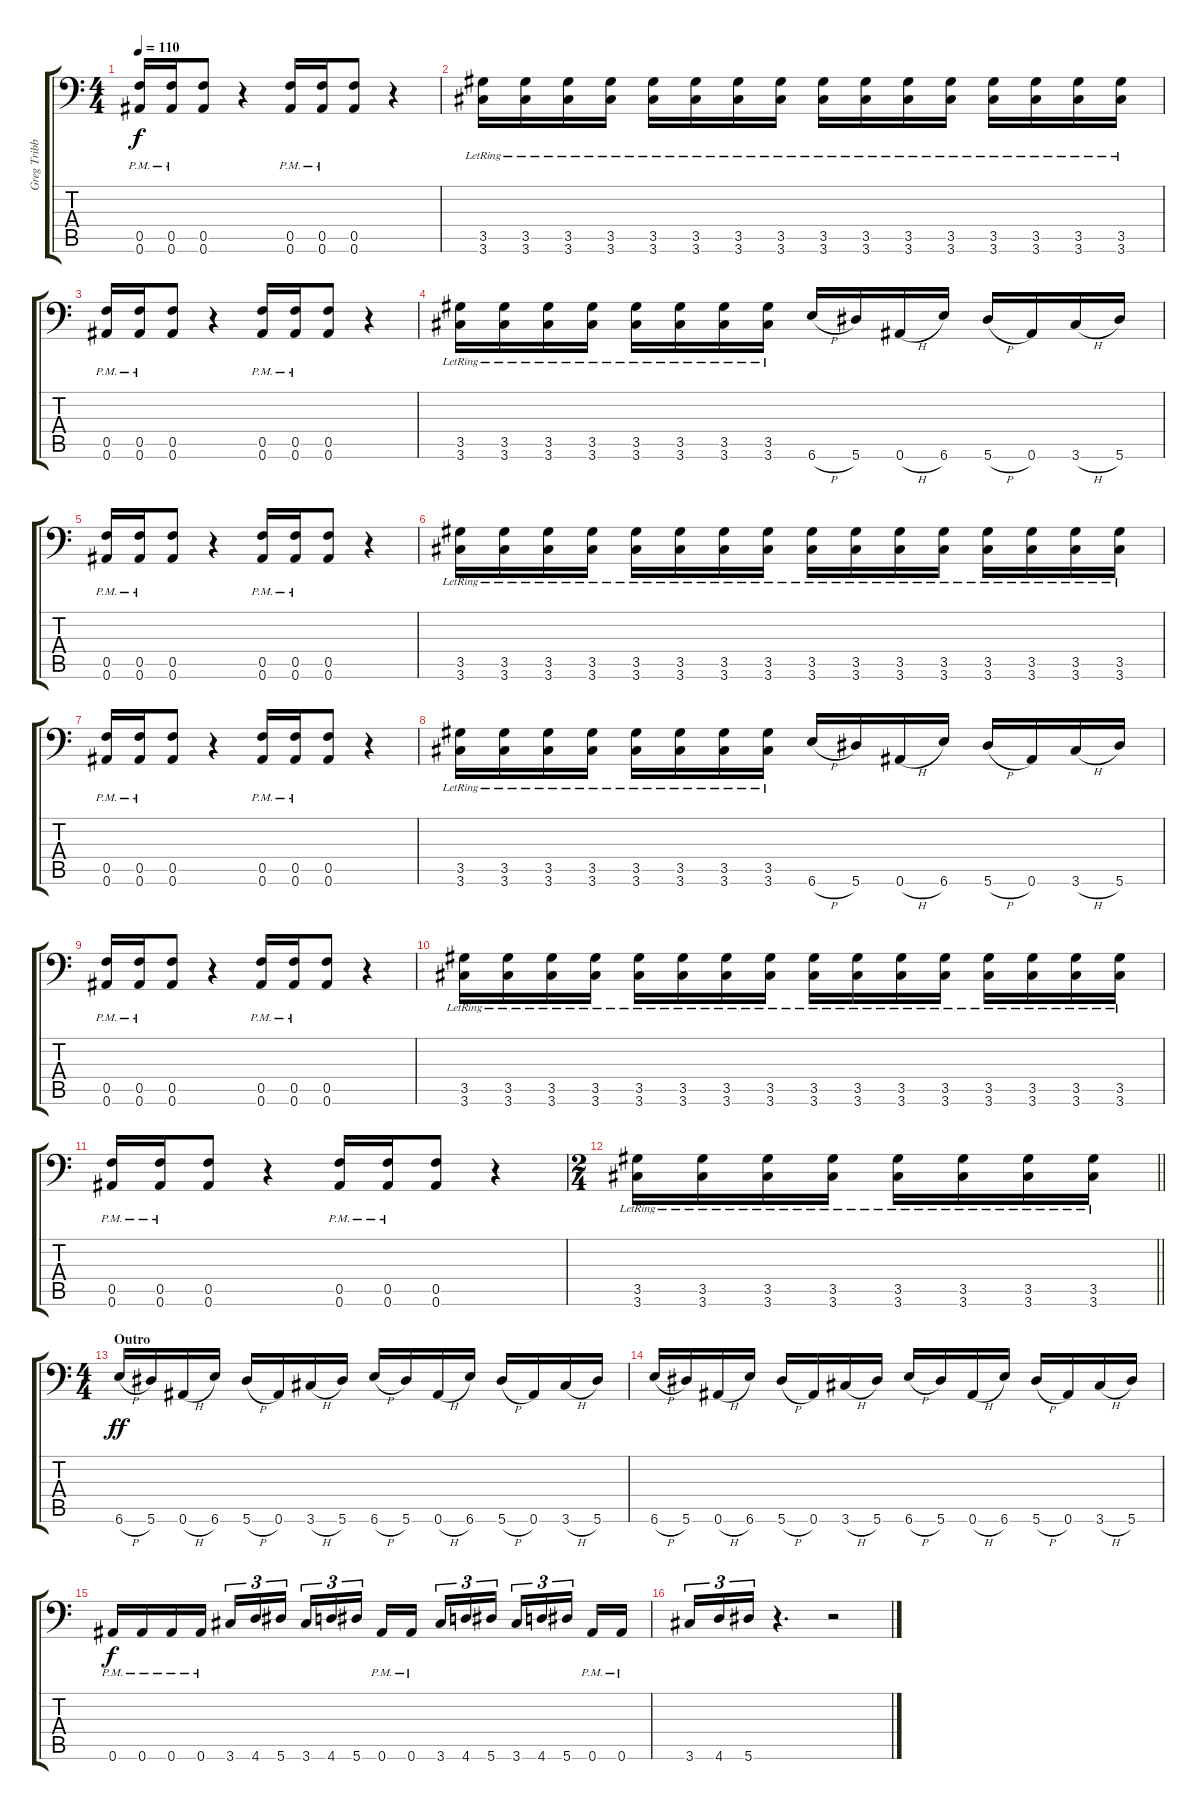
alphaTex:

\track ("Greg Tribbett" "Greg Tribb") {instrument distortionguitar}
\staff {score tabs}
\tuning (C4 G3 Eb3 Bb2 F2 Bb1) {hide}
\ts (4 4)
\tempo 110
\clef f4
\ks c
(0.5{pm} 0.6{pm}).16{dy f} (0.5{pm} 0.6{pm}).16 (0.5 0.6).8 r.4 (0.5{pm} 0.6{pm}).16 (0.5{pm} 0.6{pm}).16 (0.5 0.6).8 r.4 |
(3.5{lr} 3.6{lr}).16 (3.5{lr} 3.6{lr}).16 (3.5{lr} 3.6{lr}).16 (3.5{lr} 3.6{lr}).16 (3.5{lr} 3.6{lr}).16 (3.5{lr} 3.6{lr}).16 (3.5{lr} 3.6{lr}).16 (3.5{lr} 3.6{lr}).16 (3.5{lr} 3.6{lr}).16 (3.5{lr} 3.6{lr}).16 (3.5{lr} 3.6{lr}).16 (3.5{lr} 3.6{lr}).16 (3.5{lr} 3.6{lr}).16 (3.5{lr} 3.6{lr}).16 (3.5{lr} 3.6{lr}).16 (3.5{lr} 3.6{lr}).16 |
(0.5{pm} 0.6{pm}).16 (0.5{pm} 0.6{pm}).16 (0.5 0.6).8 r.4 (0.5{pm} 0.6{pm}).16 (0.5{pm} 0.6{pm}).16 (0.5 0.6).8 r.4 |
(3.5{lr} 3.6{lr}).16 (3.5{lr} 3.6{lr}).16 (3.5{lr} 3.6{lr}).16 (3.5{lr} 3.6{lr}).16 (3.5{lr} 3.6{lr}).16 (3.5{lr} 3.6{lr}).16 (3.5{lr} 3.6{lr}).16 (3.5{lr} 3.6{lr}).16 6.6{h}.16 5.6.16 0.6{h}.16 6.6.16 5.6{h}.16 0.6.16 3.6{h}.16 5.6.16 |
(0.5{pm} 0.6{pm}).16 (0.5{pm} 0.6{pm}).16 (0.5 0.6).8 r.4 (0.5{pm} 0.6{pm}).16 (0.5{pm} 0.6{pm}).16 (0.5 0.6).8 r.4 |
(3.5{lr} 3.6{lr}).16 (3.5{lr} 3.6{lr}).16 (3.5{lr} 3.6{lr}).16 (3.5{lr} 3.6{lr}).16 (3.5{lr} 3.6{lr}).16 (3.5{lr} 3.6{lr}).16 (3.5{lr} 3.6{lr}).16 (3.5{lr} 3.6{lr}).16 (3.5{lr} 3.6{lr}).16 (3.5{lr} 3.6{lr}).16 (3.5{lr} 3.6{lr}).16 (3.5{lr} 3.6{lr}).16 (3.5{lr} 3.6{lr}).16 (3.5{lr} 3.6{lr}).16 (3.5{lr} 3.6{lr}).16 (3.5{lr} 3.6{lr}).16 |
(0.5{pm} 0.6{pm}).16 (0.5{pm} 0.6{pm}).16 (0.5 0.6).8 r.4 (0.5{pm} 0.6{pm}).16 (0.5{pm} 0.6{pm}).16 (0.5 0.6).8 r.4 |
(3.5{lr} 3.6{lr}).16 (3.5{lr} 3.6{lr}).16 (3.5{lr} 3.6{lr}).16 (3.5{lr} 3.6{lr}).16 (3.5{lr} 3.6{lr}).16 (3.5{lr} 3.6{lr}).16 (3.5{lr} 3.6{lr}).16 (3.5{lr} 3.6{lr}).16 6.6{h}.16 5.6.16 0.6{h}.16 6.6.16 5.6{h}.16 0.6.16 3.6{h}.16 5.6.16 |
(0.5{pm} 0.6{pm}).16 (0.5{pm} 0.6{pm}).16 (0.5 0.6).8 r.4 (0.5{pm} 0.6{pm}).16 (0.5{pm} 0.6{pm}).16 (0.5 0.6).8 r.4 |
(3.5{lr} 3.6{lr}).16 (3.5{lr} 3.6{lr}).16 (3.5{lr} 3.6{lr}).16 (3.5{lr} 3.6{lr}).16 (3.5{lr} 3.6{lr}).16 (3.5{lr} 3.6{lr}).16 (3.5{lr} 3.6{lr}).16 (3.5{lr} 3.6{lr}).16 (3.5{lr} 3.6{lr}).16 (3.5{lr} 3.6{lr}).16 (3.5{lr} 3.6{lr}).16 (3.5{lr} 3.6{lr}).16 (3.5{lr} 3.6{lr}).16 (3.5{lr} 3.6{lr}).16 (3.5{lr} 3.6{lr}).16 (3.5{lr} 3.6{lr}).16 |
(0.5{pm} 0.6{pm}).16 (0.5{pm} 0.6{pm}).16 (0.5 0.6).8 r.4 (0.5{pm} 0.6{pm}).16 (0.5{pm} 0.6{pm}).16 (0.5 0.6).8 r.4 |
\ts (2 4)
\barLineRight lightlight
(3.5{lr} 3.6{lr}).16 (3.5{lr} 3.6{lr}).16 (3.5{lr} 3.6{lr}).16 (3.5{lr} 3.6{lr}).16 (3.5{lr} 3.6{lr}).16 (3.5{lr} 3.6{lr}).16 (3.5{lr} 3.6{lr}).16 (3.5{lr} 3.6{lr}).16 |
\ts (4 4)
\section ("" "Outro")
6.6{h}.16{dy ff} 5.6.16 0.6{h}.16 6.6.16 5.6{h}.16 0.6.16 3.6{h}.16 5.6.16 6.6{h}.16 5.6.16 0.6{h}.16 6.6.16 5.6{h}.16 0.6.16 3.6{h}.16 5.6.16 |
6.6{h}.16 5.6.16 0.6{h}.16 6.6.16 5.6{h}.16 0.6.16 3.6{h}.16 5.6.16 6.6{h}.16 5.6.16 0.6{h}.16 6.6.16 5.6{h}.16 0.6.16 3.6{h}.16 5.6.16 |
0.6{pm}.16{dy f} 0.6{pm}.16 0.6{pm}.16 0.6{pm}.16 3.6.16{tu (3 2)} 4.6.16{tu (3 2)} 5.6.16{tu (3 2) beam splitsecondary} 3.6.16{tu (3 2)} 4.6.16{tu (3 2)} 5.6.16{tu (3 2)} 0.6{pm}.16 0.6{pm}.16{beam splitsecondary} 3.6.16{tu (3 2)} 4.6.16{tu (3 2)} 5.6.16{tu (3 2)} 3.6.16{tu (3 2)} 4.6.16{tu (3 2)} 5.6.16{tu (3 2) beam splitsecondary} 0.6{pm}.16 0.6{pm}.16 |
3.6.16{tu (3 2)} 4.6.16{tu (3 2)} 5.6.16{tu (3 2)} r.4{d} r.2
